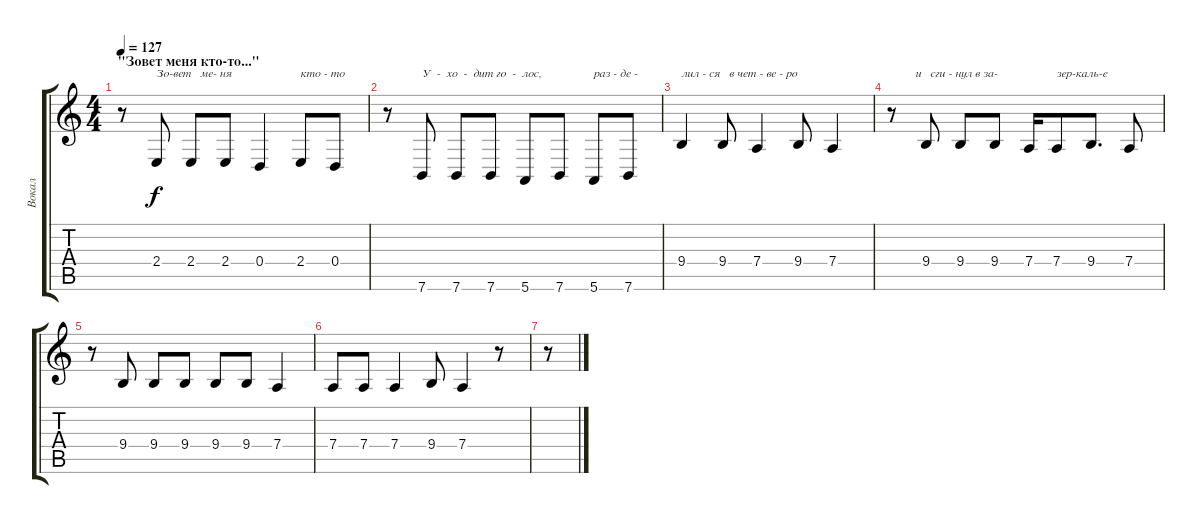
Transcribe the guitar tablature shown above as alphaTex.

\track ("Вокал" "Вокал") {mute instrument acousticgrandpiano}
\staff {score tabs}
\tuning (E4 B3 G3 D3 A2 E2) {hide}
\ts (4 4)
\section ("" "\"Зовет меня кто-то...\"")
\tempo 127
\clef g2
\ks c
r.8{dy f} 2.4.8{txt "Зо-вет   ме- ня"} 2.4.8 2.4.8 0.4.4 2.4.8{txt "кто - то"} 0.4.8 |
r.8 7.6.8{txt "У  -  хо  -  дит го  -  лос,"} 7.6.8 7.6.8 5.6.8 7.6.8 5.6.8{txt "раз - де -"} 7.6.8 |
9.4.4{txt "лил - ся   в чет - ве - ро"} 9.4.8 7.4.4 9.4.8 7.4.4 |
r.8{txt "        и   сги - нул в за-"} 9.4.8 9.4.8 9.4.8 7.4.16 7.4.8{txt "зер-каль-е"} 9.4.8{d} 7.4.8 |
r.8 9.4.8 9.4.8 9.4.8 9.4.8 9.4.8 7.4.4 |
7.4.8 7.4.8 7.4.4 9.4.8 7.4.4 r.8 |
r.8
